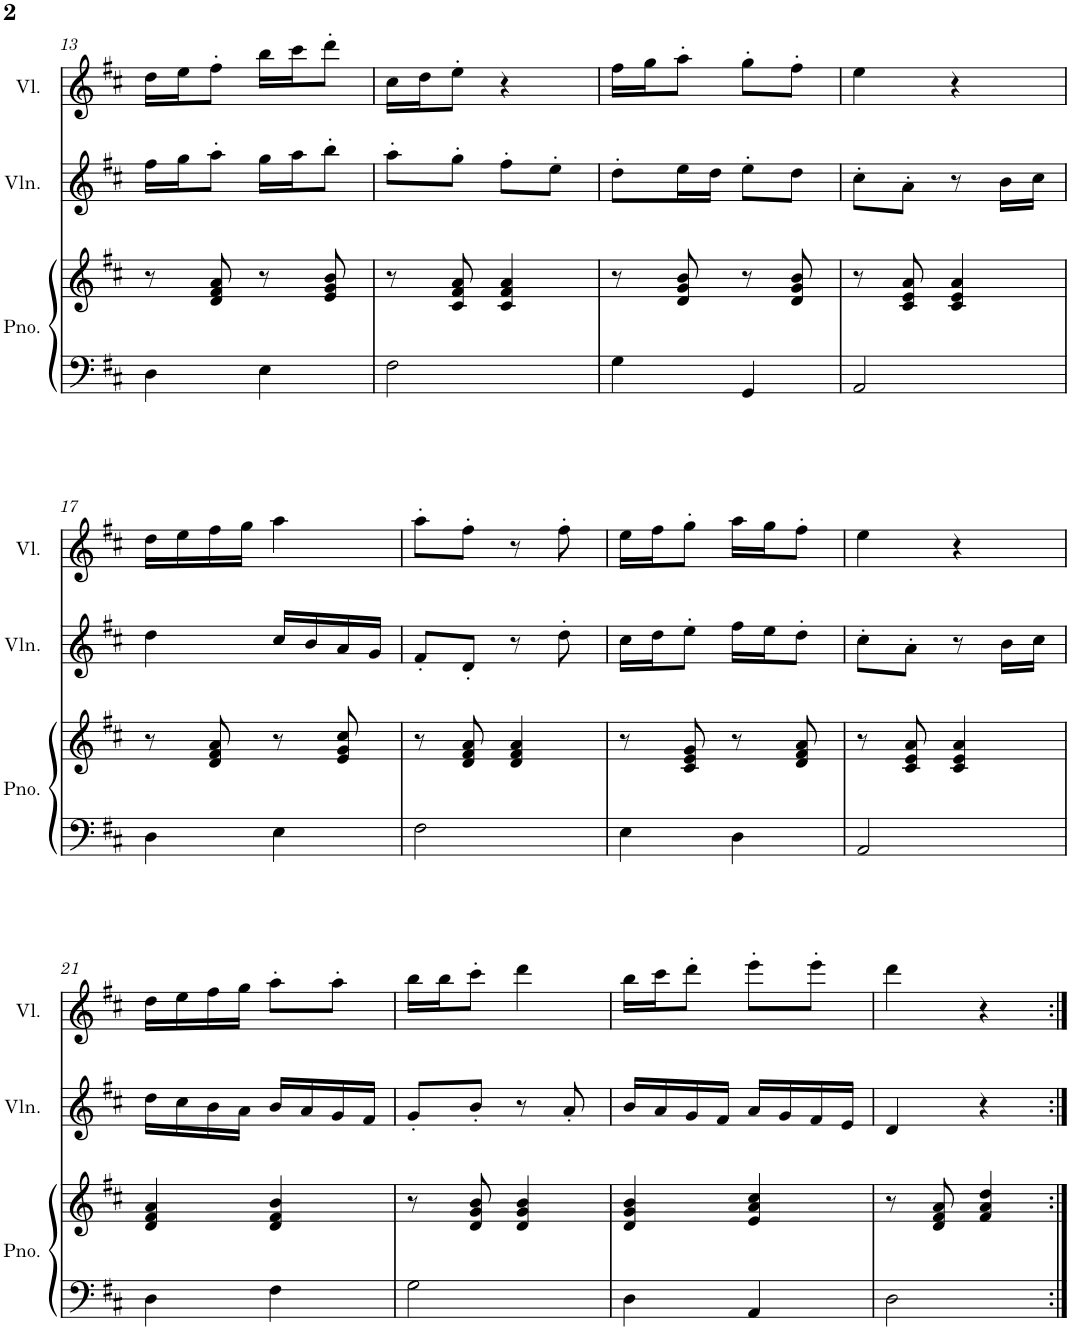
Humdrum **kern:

**kern	**kern	**kern	**kern
*part3	*part3	*part2	*part1
*staff4	*staff3	*staff2	*staff1
*I"Piano	*	*I"Violen	*I"Viool
*I'Pno.	*	*I'Vln.	*I'Vl.
!!LO:PB:g=z
*clefF4	*clefG2	*clefG2	*clefG2
*k[f#c#]	*k[f#c#]	*k[f#c#]	*k[f#c#]
*M2/4	*M2/4	*M2/4	*M2/4
=13	=13	=13	=13
4D\	8r	16ff#\LL	16dd\LL
.	.	16gg\J	16ee\J
.	8d/ 8f#/ 8a/	8aa'\J	8ff#'\J
4E\	8r	16gg\LL	16bb\LL
.	.	16aa\J	16ccc#\J
.	8e/ 8g/ 8b/	8bb'\J	8ddd'\J
=14	=14	=14	=14
2F#\	8r	8aa'\L	16cc#\LL
.	.	.	16dd\J
.	8c#/ 8f#/ 8a/	8gg'\J	8ee'\J
.	4c#/ 4f#/ 4a/	8ff#'\L	4r
.	.	8ee'\J	.
=15	=15	=15	=15
4G\	8r	8dd'\L	16ff#\LL
.	.	.	16gg\J
.	8d/ 8g/ 8b/	16ee\L	8aa'\J
.	.	16dd\JJ	.
4GG/	8r	8ee'\L	8gg'\L
.	8d/ 8g/ 8b/	8dd\J	8ff#'\J
=16	=16	=16	=16
2AA/	8r	8cc#'\L	4ee\
.	8c#/ 8e/ 8a/	8a'\J	.
.	4c#/ 4e/ 4a/	8r	4r
.	.	16b\LL	.
.	.	16cc#\JJ	.
!!LO:LB:g=z
=17	=17	=17	=17
4D\	8r	4dd\	16dd\LL
.	.	.	16ee\
.	8d/ 8f#/ 8a/	.	16ff#\
.	.	.	16gg\JJ
4E\	8r	16cc#/LL	4aa\
.	.	16b/	.
.	8e/ 8g/ 8cc#/	16a/	.
.	.	16g/JJ	.
=18	=18	=18	=18
2F#\	8r	8f#'/L	8aa'\L
.	8d/ 8f#/ 8a/	8d'/J	8ff#'\J
.	4d/ 4f#/ 4a/	8r	8r
.	.	8dd'\	8ff#'\
=19	=19	=19	=19
4E\	8r	16cc#\LL	16ee\LL
.	.	16dd\J	16ff#\J
.	8c#/ 8e/ 8g/	8ee'\J	8gg'\J
4D\	8r	16ff#\LL	16aa\LL
.	.	16ee\J	16gg\J
.	8d/ 8f#/ 8a/	8dd'\J	8ff#'\J
=20	=20	=20	=20
2AA/	8r	8cc#'\L	4ee\
.	8c#/ 8e/ 8a/	8a'\J	.
.	4c#/ 4e/ 4a/	8r	4r
.	.	16b\LL	.
.	.	16cc#\JJ	.
!!LO:LB:g=z
=21	=21	=21	=21
4D\	4d/ 4f#/ 4a/	16dd\LL	16dd\LL
.	.	16cc#\	16ee\
.	.	16b\	16ff#\
.	.	16a\JJ	16gg\JJ
4F#\	4d/ 4f#/ 4b/	16b/LL	8aa'\L
.	.	16a/	.
.	.	16g/	8aa'\J
.	.	16f#/JJ	.
=22	=22	=22	=22
2G\	8r	8g'/L	16bb\LL
.	.	.	16bb\J
.	8d/ 8g/ 8b/	8b'/J	8ccc#'\J
.	4d/ 4g/ 4b/	8r	4ddd\
.	.	8a'/	.
=23	=23	=23	=23
4D\	4d/ 4g/ 4b/	16b/LL	16bb\LL
.	.	16a/	16ccc#\J
.	.	16g/	8ddd'\J
.	.	16f#/JJ	.
4AA/	4e/ 4a/ 4cc#/	16a/LL	8eee'\L
.	.	16g/	.
.	.	16f#/	8eee'\J
.	.	16e/JJ	.
=24	=24	=24	=24
2D\	8r	4d/	4ddd\
.	8d/ 8f#/ 8a/	.	.
.	4f#/ 4a/ 4dd/	4r	4r
=:|!	=:|!	=:|!	=:|!
*-	*-	*-	*-
